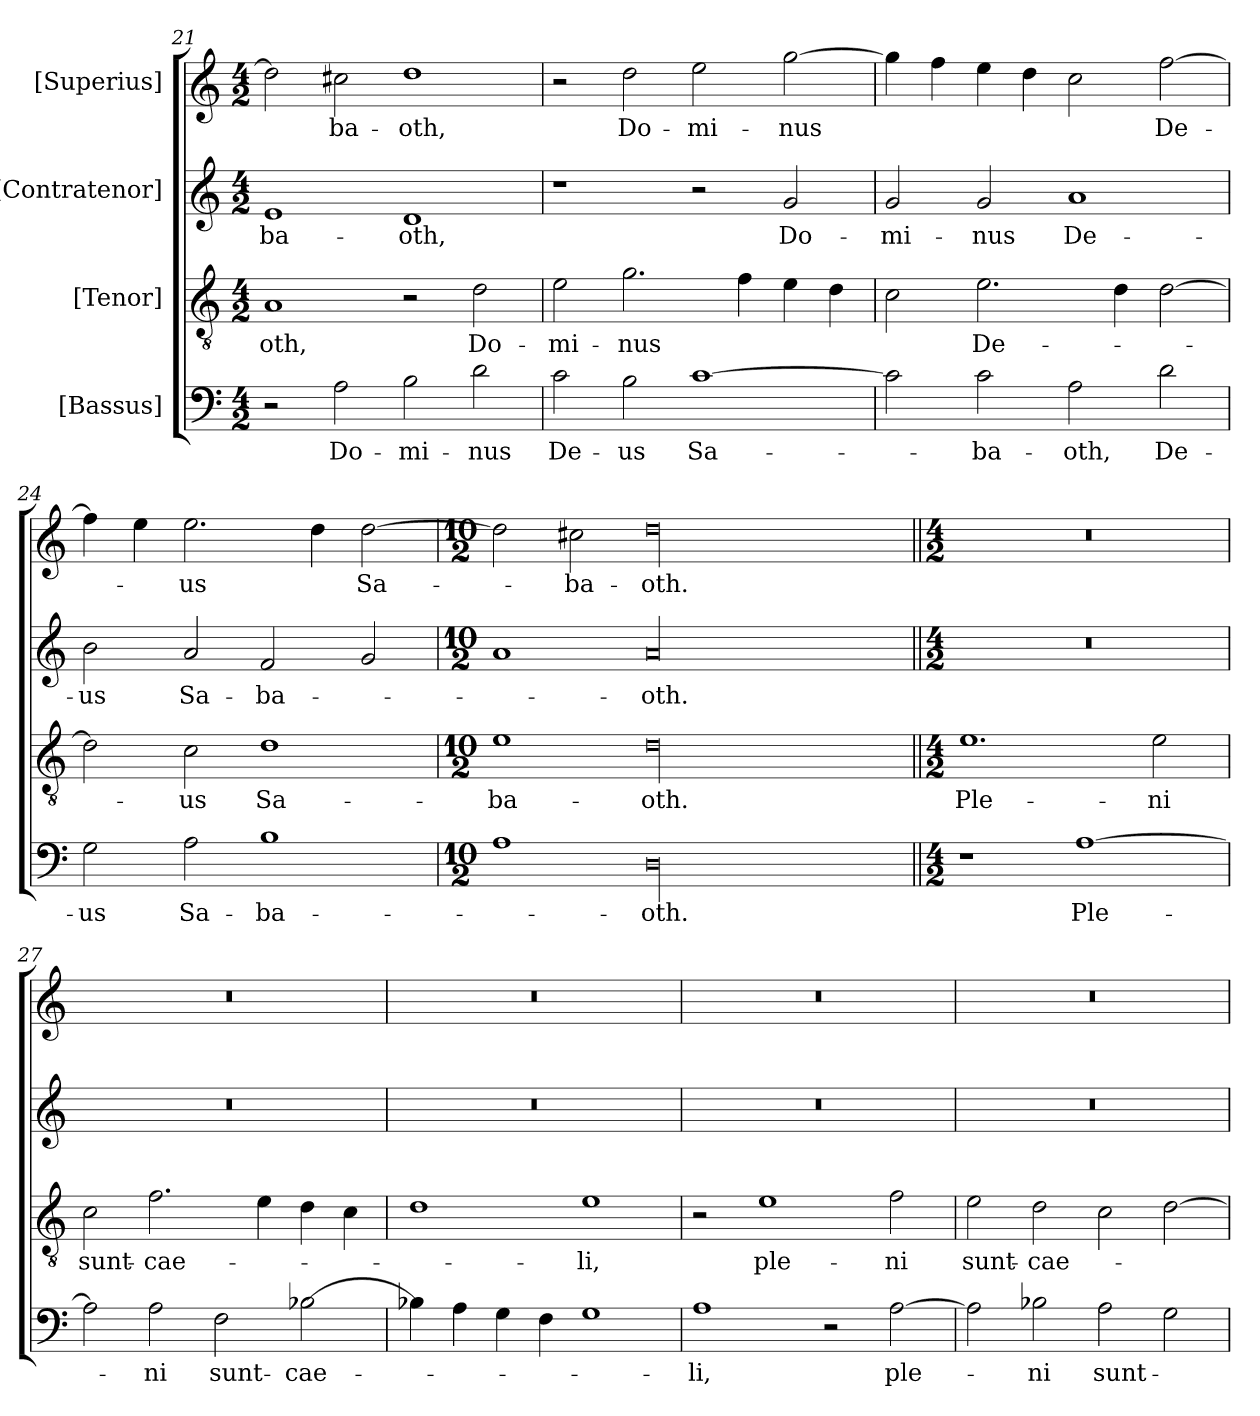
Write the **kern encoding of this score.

**kern	**text	**kern	**text	**kern	**text	**kern	**text
*part4	*part4	*part3	*part3	*part2	*part2	*part1	*part1
*staff4	*staff4	*staff3	*staff3	*staff2	*staff2	*staff1	*staff1
*I"[Bassus]	*	*I"[Tenor]	*	*I"[Contratenor]	*	*I"[Superius]	*
*clefF4	*	*clefGv2	*	*clefG2	*	*clefG2	*
*k[]	*	*k[]	*	*k[]	*	*k[]	*
*M4/2	*	*M4/2	*	*M4/2	*	*M4/2	*
=21	=21	=21	=21	=21	=21	=21	=21
2r	.	1A/	-oth,	1e/	-ba-	2dd\]	.
2A\	Do-	.	.	.	.	2cc#X\	-ba-
2B\	-mi-	2r	.	1d/	-oth,	1dd\	-oth,
2d\	-nus	2d\	Do-	.	.	.	.
=22	=22	=22	=22	=22	=22	=22	=22
2c\	De-	2e\	-mi-	1r	.	2r	.
2B\	-us	2.g\	-nus	.	.	2dd\	Do-
[1c\	Sa-	.	.	2r	.	2ee\	-mi-
.	.	4f\	.	.	.	.	.
.	.	4e\	.	2g/	Do-	[2gg\	-nus
.	.	4d\	.	.	.	.	.
=23	=23	=23	=23	=23	=23	=23	=23
2c\]	.	2c\	.	2g/	-mi-	4gg\]	.
.	.	.	.	.	.	4ff\	.
2c\	-ba-	2.e\	De-	2g/	-nus	4ee\	.
.	.	.	.	.	.	4dd\	.
2A\	-oth,	.	.	1a/	De-	2cc\	.
.	.	4d\	.	.	.	.	.
2d\	De-	[2d\	.	.	.	[2ff\	De-
=24	=24	=24	=24	=24	=24	=24	=24
2G\	-us	2d\]	.	2b\	-us	4ff\]	.
.	.	.	.	.	.	4ee\	.
2A\	Sa-	2c\	-us	2a/	Sa-	2.ee\	-us
1B\	-ba-	1d\	Sa-	2f/	-ba-	.	.
.	.	.	.	.	.	4dd\	.
.	.	.	.	2g/	.	[2dd\	Sa-
=25	=25	=25	=25	=25	=25	=25	=25
*M10/2	*	*M10/2	*	*M10/2	*	*M10/2	*
1A\	.	1e\	-ba-	1a/	.	2dd\]	.
.	.	.	.	.	.	2cc#X\	-ba-
00D\	-oth.	00d\	-oth.	00a/	-oth.	00dd\	-oth.
=26||	=26||	=26||	=26||	=26||	=26||	=26||	=26||
*M4/2	*	*M4/2	*	*M4/2	*	*M4/2	*
1r	.	1.e\	Ple-	0r	.	0r	.
[1A\	Ple-	.	.	.	.	.	.
.	.	2e\	-ni	.	.	.	.
=27	=27	=27	=27	=27	=27	=27	=27
2A\]	.	2c\	sunt-	0r	.	0r	.
2A\	-ni	2.f\	cae-	.	.	.	.
2F\	sunt-	.	.	.	.	.	.
.	.	4e\	.	.	.	.	.
[2B-X\	cae-	4d\	.	.	.	.	.
.	.	4c\	.	.	.	.	.
=28	=28	=28	=28	=28	=28	=28	=28
4B-X\]	.	1d\	.	0r	.	0r	.
4A\	.	.	.	.	.	.	.
4G\	.	.	.	.	.	.	.
4F\	.	.	.	.	.	.	.
1G\	.	1e\	-li,	.	.	.	.
=29	=29	=29	=29	=29	=29	=29	=29
1A\	-li,	2r	.	0r	.	0r	.
.	.	1e\	ple-	.	.	.	.
2r	.	.	.	.	.	.	.
[2A\	ple-	2f\	-ni	.	.	.	.
=30	=30	=30	=30	=30	=30	=30	=30
2A\]	.	2e\	sunt-	0r	.	0r	.
2B-X\	-ni	2d\	cae-	.	.	.	.
2A\	sunt-	2c\	.	.	.	.	.
2G\	.	[2d\	.	.	.	.	.
=	=	=	=	=	=	=	=
*-	*-	*-	*-	*-	*-	*-	*-
